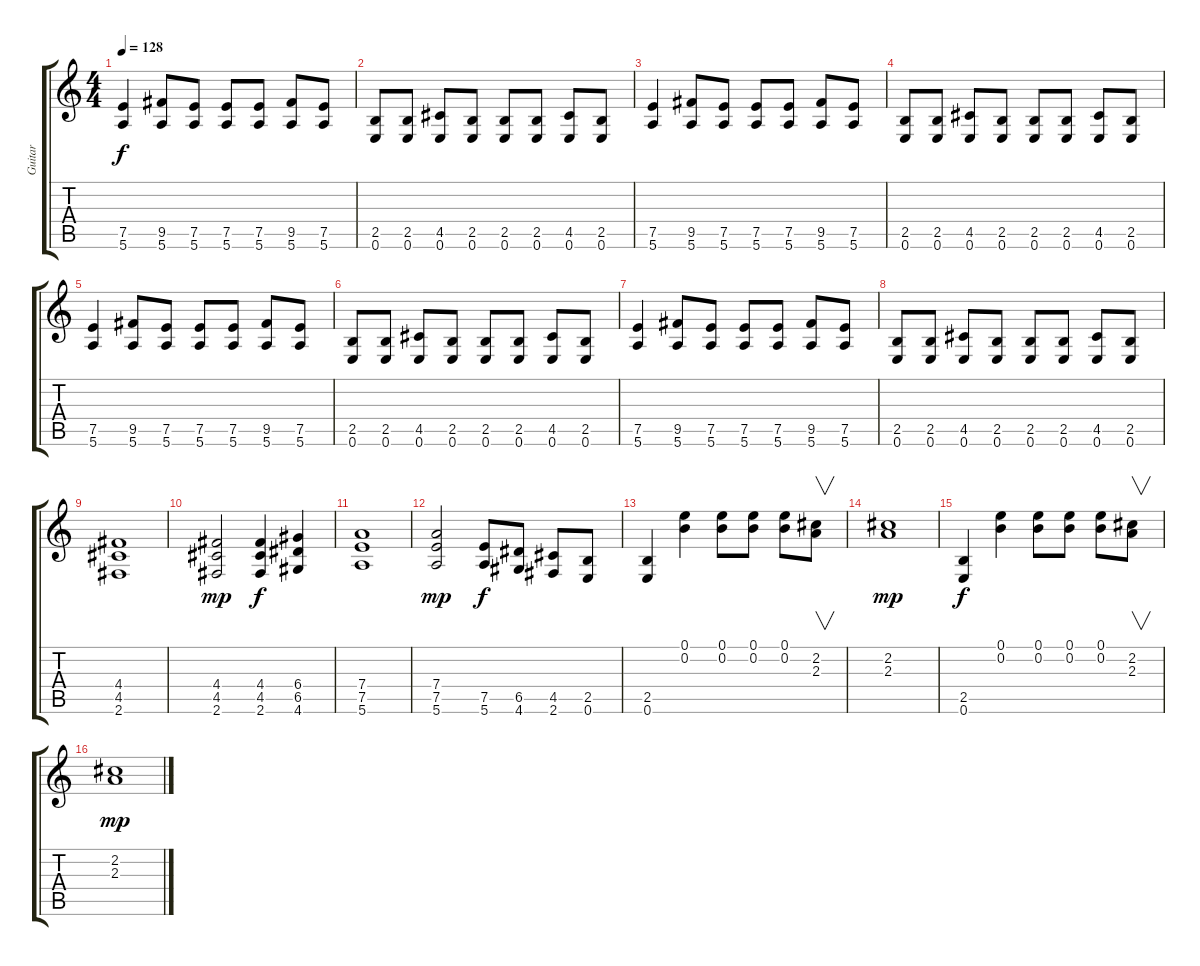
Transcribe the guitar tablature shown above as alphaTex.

\track ("Guitar" "Guitar") {instrument electricguitarclean}
\staff {score tabs}
\tuning (E4 B3 G3 D3 A2 E2) {hide}
\ts (4 4)
\tempo 128
\clef g2
\ks c
(7.5 5.6).4{dy f volume 13 instrument distortionguitar} (9.5 5.6).8 (7.5 5.6).8 (7.5 5.6).8 (7.5 5.6).8 (9.5 5.6).8 (7.5 5.6).8 |
(2.5 0.6).8 (2.5 0.6).8 (4.5 0.6).8 (2.5 0.6).8 (2.5 0.6).8 (2.5 0.6).8 (4.5 0.6).8 (2.5 0.6).8 |
(7.5 5.6).4 (9.5 5.6).8 (7.5 5.6).8 (7.5 5.6).8 (7.5 5.6).8 (9.5 5.6).8 (7.5 5.6).8 |
(2.5 0.6).8 (2.5 0.6).8 (4.5 0.6).8 (2.5 0.6).8 (2.5 0.6).8 (2.5 0.6).8 (4.5 0.6).8 (2.5 0.6).8 |
(7.5 5.6).4{volume 13 instrument distortionguitar} (9.5 5.6).8 (7.5 5.6).8 (7.5 5.6).8 (7.5 5.6).8 (9.5 5.6).8 (7.5 5.6).8 |
(2.5 0.6).8 (2.5 0.6).8 (4.5 0.6).8 (2.5 0.6).8 (2.5 0.6).8 (2.5 0.6).8 (4.5 0.6).8 (2.5 0.6).8 |
(7.5 5.6).4 (9.5 5.6).8 (7.5 5.6).8 (7.5 5.6).8 (7.5 5.6).8 (9.5 5.6).8 (7.5 5.6).8 |
(2.5 0.6).8 (2.5 0.6).8 (4.5 0.6).8 (2.5 0.6).8 (2.5 0.6).8 (2.5 0.6).8 (4.5 0.6).8 (2.5 0.6).8 |
(4.4 4.5 2.6).1 |
(4.4 4.5 2.6).2{dy mp} (4.4 4.5 2.6).4{dy f} (6.4 6.5 4.6).4 |
(7.4 7.5 5.6).1 |
(7.4 7.5 5.6).2{dy mp} (7.5 5.6).8{dy f} (6.5 4.6).8 (4.5 2.6).8 (2.5 0.6).8 |
(2.5 0.6).4 (0.1 0.2).4 (0.1 0.2).8 (0.1 0.2).8 (0.1 0.2).8 (2.2 2.3).8{v} |
(2.2 2.3).1{dy mp} |
(2.5 0.6).4{dy f} (0.1 0.2).4 (0.1 0.2).8 (0.1 0.2).8 (0.1 0.2).8 (2.2 2.3).8{v} |
(2.2 2.3).1{dy mp}
